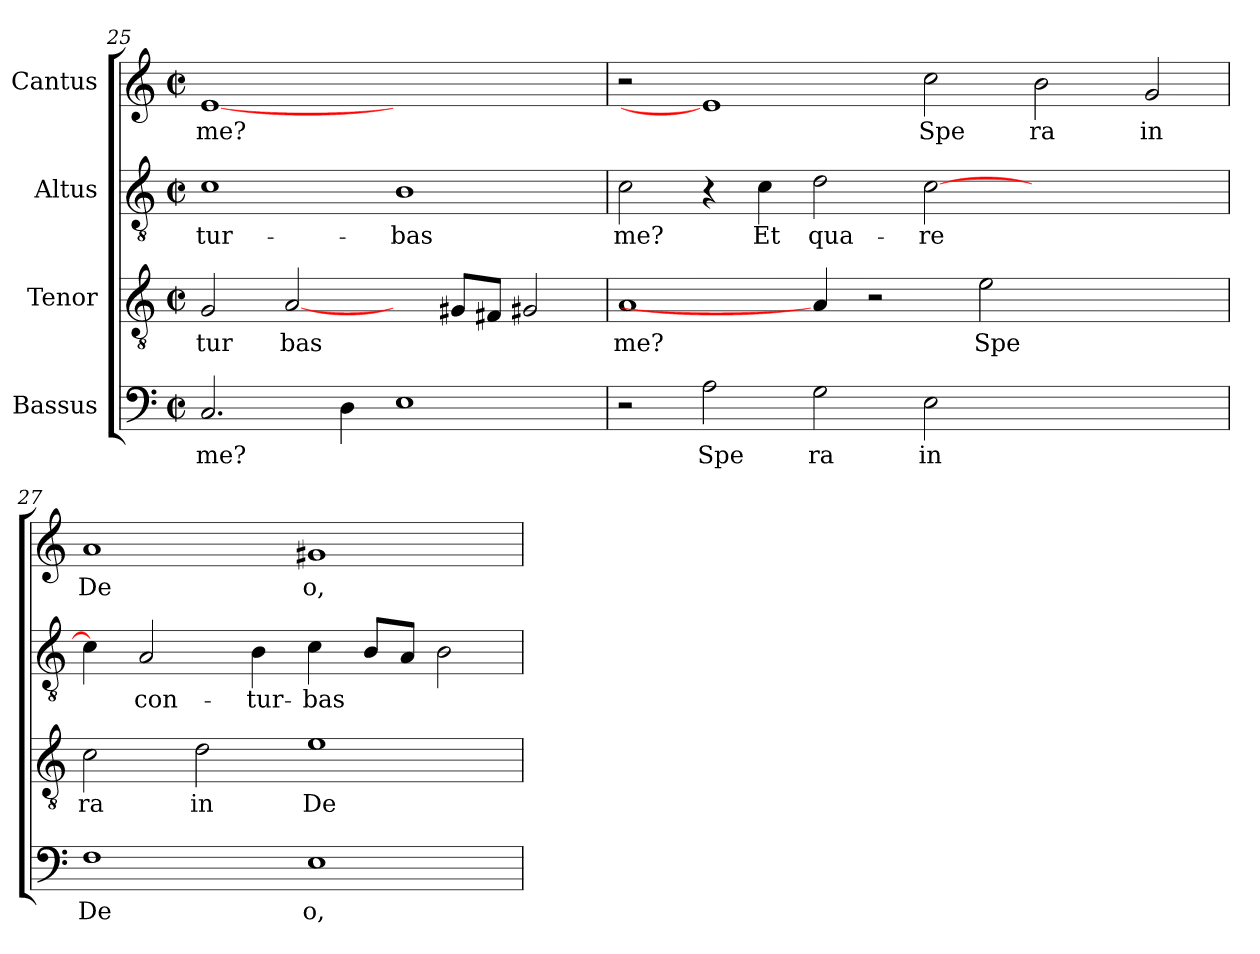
**kern	**text	**kern	**text	**kern	**text	**kern	**text
*part4	*part4	*part3	*part3	*part2	*part2	*part1	*part1
*staff4	*staff4	*staff3	*staff3	*staff2	*staff2	*staff1	*staff1
*I"Bassus	*	*I"Tenor	*	*I"Altus	*	*I"Cantus	*
*clefF4	*	*clefGv2	*	*clefGv2	*	*clefG2	*
*M2/2	*	*M2/2	*	*M2/2	*	*M2/2	*
*met(c|)	*	*met(c|)	*	*met(c|)	*	*met(c|)	*
=25	=25	=25	=25	=25	=25	=25	=25
!	!LO:LY:b	!	!LO:LY:b:cj	!	!LO:LY:b:cj	!	!LO:LY:b:cj
2.C/	me?	2G/	tur	1c	-tur-	[1e	me?
!	!	!	!LO:LY:b	!	!	!	!
.	.	[2A/	bas	.	.	.	.
4D\	.	.	.	.	.	.	.
!	!	!	!	!	!LO:LY:b:cj	!	!
1E	.	4ryy	.	1B	-bas	1ryy	.
.	.	8G#/L	.	.	.	.	.
.	.	8F#/J	.	.	.	.	.
.	.	2G#X/	.	.	.	.	.
=26	=26	=26	=26	=26	=26	=26	=26
!	!	!	!LO:LY:b:cj	!	!LO:LY:b:cj	!	!
2r	.	1A	me?	2c\	me?	2r	.
!	!LO:LY:b:cj	!	!	!	!	!	!
2A\	Spe	.	.	4r	.	1e]	.
!	!	!	!	!	!LO:LY:b:cj	!	!
.	.	.	.	4c\	Et	.	.
!	!LO:LY:b:cj	!	!	!	!LO:LY:b:cj	!	!
2G\	ra	4A/]	.	2d\	qua-	.	.
.	.	2r	.	.	.	.	.
!	!LO:LY:b:cj	!	!	!	!LO:LY:b:cj	!	!LO:LY:b:cj
2E\	in	.	.	[>2c\	-re	2cc\	Spe
!	!	!	!LO:LY:b:cj	!	!	!	!
.	.	2e\	Spe	.	.	.	.
!	!	!	!	!	!	!	!LO:LY:b:cj
1ryy	.	.	.	1ryy	.	2b\	ra
.	.	2.ryy	.	.	.	.	.
!	!	!	!	!	!	!	!LO:LY:b:cj
.	.	.	.	.	.	2g/	in
=27	=27	=27	=27	=27	=27	=27	=27
!	!LO:LY:b:cj	!	!LO:LY:b:cj	!	!	!	!LO:LY:b:cj
1F	De	2c\	ra	4c\]	.	1a	De
!	!	!	!	!	!LO:LY:b:cj	!	!
.	.	.	.	2A/	con-	.	.
!	!	!	!LO:LY:b:cj	!	!	!	!
.	.	2d\	in	.	.	.	.
!	!	!	!	!	!LO:LY:b:cj	!	!
.	.	.	.	4B\	-tur-	.	.
!	!LO:LY:b:cj	!	!LO:LY:b:cj	!	!LO:LY:b	!	!LO:LY:b:cj
1E	o,	1e	De	4c\	-bas	1g#X	o,
.	.	.	.	8B/L	.	.	.
.	.	.	.	8A/J	.	.	.
.	.	.	.	2B\	.	.	.
=	=	=	=	=	=	=	=
*-	*-	*-	*-	*-	*-	*-	*-
